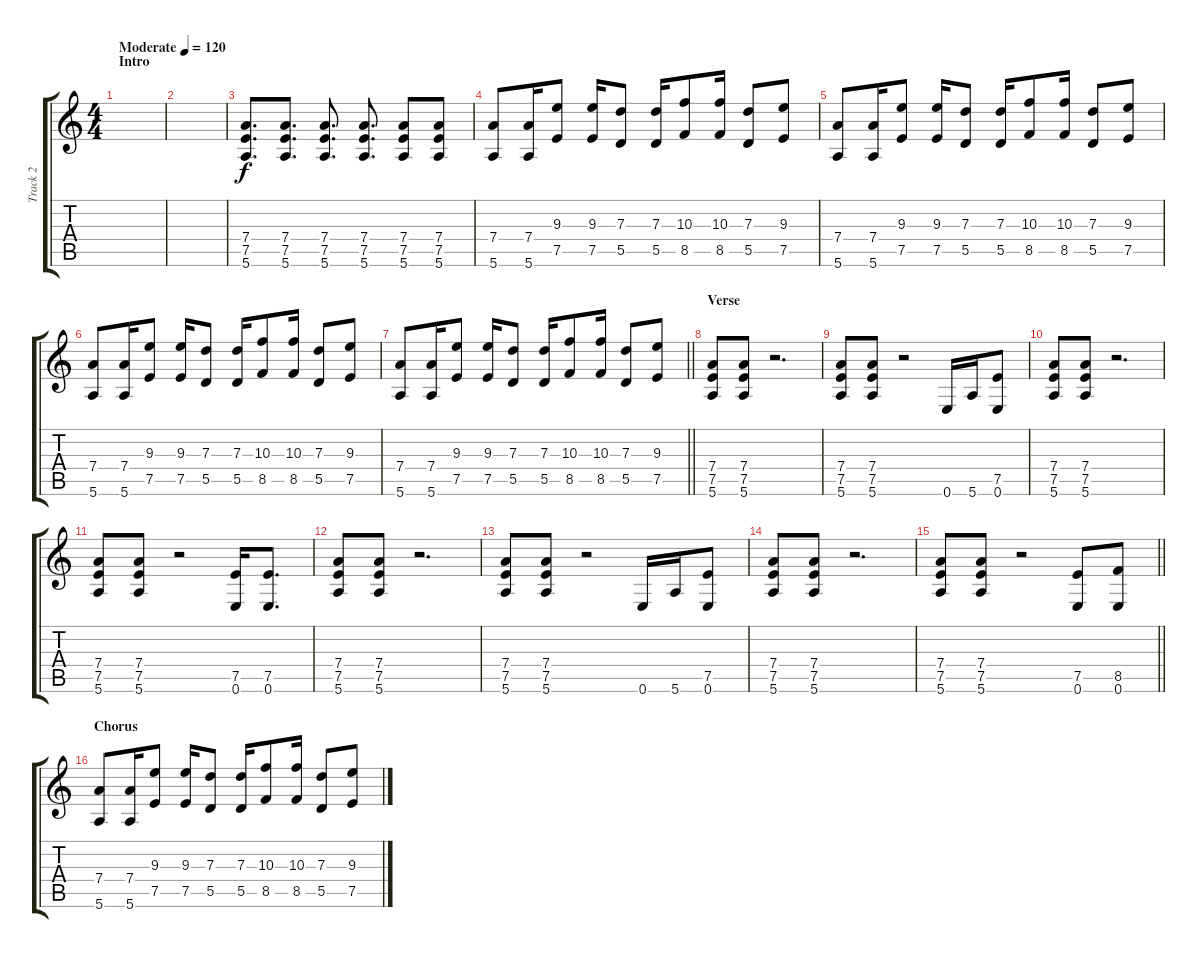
\track ("Track 2" "Track 2") {instrument distortionguitar}
\staff {score tabs}
\tuning (E4 B3 G3 D3 A2 E2) {hide}
\ts (4 4)
\section ("" "Intro")
\tempo (120 "Moderate")
\clef g2
\ks c
|
|
(7.4 7.5 5.6).8{d} (7.4 7.5 5.6).8{d} (7.4 7.5 5.6).8{d} (7.4 7.5 5.6).8{d} (7.4 7.5 5.6).8 (7.4 7.5 5.6).8 |
(7.4 5.6).8 (7.4 5.6).16 (9.3 7.5).8 (9.3 7.5).16 (7.3 5.5).8 (7.3 5.5).16 (10.3 8.5).8 (10.3 8.5).16 (7.3 5.5).8 (9.3 7.5).8 |
(7.4 5.6).8 (7.4 5.6).16 (9.3 7.5).8 (9.3 7.5).16 (7.3 5.5).8 (7.3 5.5).16 (10.3 8.5).8 (10.3 8.5).16 (7.3 5.5).8 (9.3 7.5).8 |
(7.4 5.6).8 (7.4 5.6).16 (9.3 7.5).8 (9.3 7.5).16 (7.3 5.5).8 (7.3 5.5).16 (10.3 8.5).8 (10.3 8.5).16 (7.3 5.5).8 (9.3 7.5).8 |
\barLineRight lightlight
(7.4 5.6).8 (7.4 5.6).16 (9.3 7.5).8 (9.3 7.5).16 (7.3 5.5).8 (7.3 5.5).16 (10.3 8.5).8 (10.3 8.5).16 (7.3 5.5).8 (9.3 7.5).8 |
\section ("" "Verse")
(7.4 7.5 5.6).8 (7.4 7.5 5.6).8 r.2{d} |
(7.4 7.5 5.6).8 (7.4 7.5 5.6).8 r.2 0.6.16 5.6.16 (7.5 0.6).8 |
(7.4 7.5 5.6).8 (7.4 7.5 5.6).8 r.2{d} |
(7.4 7.5 5.6).8 (7.4 7.5 5.6).8 r.2 (7.5 0.6).16 (7.5 0.6).8{d} |
(7.4 7.5 5.6).8 (7.4 7.5 5.6).8 r.2{d} |
(7.4 7.5 5.6).8 (7.4 7.5 5.6).8 r.2 0.6.16 5.6.16 (7.5 0.6).8 |
(7.4 7.5 5.6).8 (7.4 7.5 5.6).8 r.2{d} |
\barLineRight lightlight
(7.4 7.5 5.6).8 (7.4 7.5 5.6).8 r.2 (7.5 0.6).8 (8.5 0.6).8 |
\section ("" "Chorus")
(7.4 5.6).8 (7.4 5.6).16 (9.3 7.5).8 (9.3 7.5).16 (7.3 5.5).8 (7.3 5.5).16 (10.3 8.5).8 (10.3 8.5).16 (7.3 5.5).8 (9.3 7.5).8
